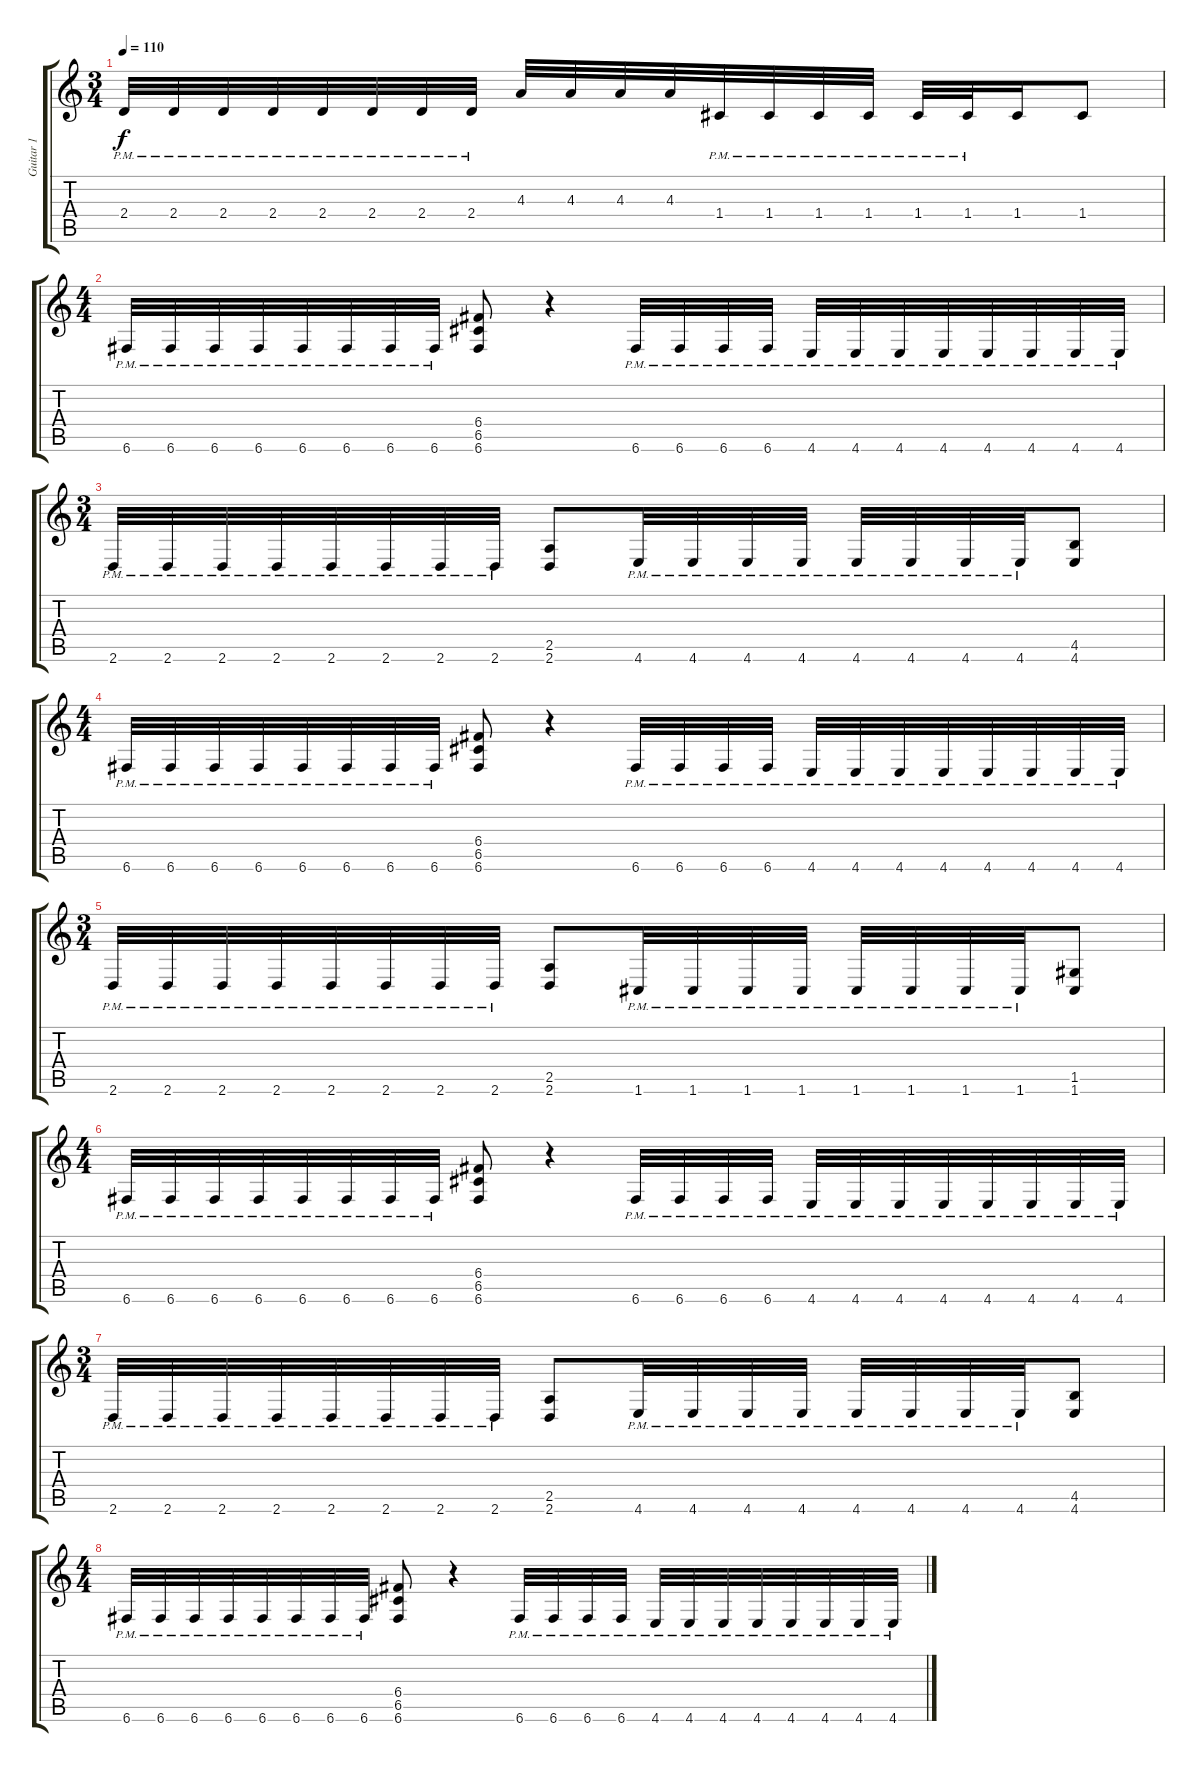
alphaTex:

\track ("Guitar 1" "Guitar 1") {instrument distortionguitar}
\staff {score tabs}
\tuning (D4 A3 F3 C3 G2 C2) {hide}
\ts (3 4)
\tempo 110
\clef g2
\ks c
2.4{pm}.32{dy f} 2.4{pm}.32 2.4{pm}.32 2.4{pm}.32 2.4{pm}.32 2.4{pm}.32 2.4{pm}.32 2.4{pm}.32 4.3.32 4.3.32 4.3.32 4.3.32 1.4{pm}.32 1.4{pm}.32 1.4{pm}.32 1.4{pm}.32 1.4{pm}.32 1.4{pm}.32 1.4.16 1.4.8 |
\ts (4 4)
6.6{pm}.32 6.6{pm}.32 6.6{pm}.32 6.6{pm}.32 6.6{pm}.32 6.6{pm}.32 6.6{pm}.32 6.6{pm}.32 (6.4 6.5 6.6).8 r.4 6.6{pm}.32 6.6{pm}.32 6.6{pm}.32 6.6{pm}.32 4.6{pm}.32 4.6{pm}.32 4.6{pm}.32 4.6{pm}.32 4.6{pm}.32 4.6{pm}.32 4.6{pm}.32 4.6{pm}.32 |
\ts (3 4)
2.6{pm}.32 2.6{pm}.32 2.6{pm}.32 2.6{pm}.32 2.6{pm}.32 2.6{pm}.32 2.6{pm}.32 2.6{pm}.32 (2.5 2.6).8 4.6{pm}.32 4.6{pm}.32 4.6{pm}.32 4.6{pm}.32 4.6{pm}.32 4.6{pm}.32 4.6{pm}.32 4.6{pm}.32 (4.5 4.6).8 |
\ts (4 4)
6.6{pm}.32 6.6{pm}.32 6.6{pm}.32 6.6{pm}.32 6.6{pm}.32 6.6{pm}.32 6.6{pm}.32 6.6{pm}.32 (6.4 6.5 6.6).8 r.4 6.6{pm}.32 6.6{pm}.32 6.6{pm}.32 6.6{pm}.32 4.6{pm}.32 4.6{pm}.32 4.6{pm}.32 4.6{pm}.32 4.6{pm}.32 4.6{pm}.32 4.6{pm}.32 4.6{pm}.32 |
\ts (3 4)
2.6{pm}.32 2.6{pm}.32 2.6{pm}.32 2.6{pm}.32 2.6{pm}.32 2.6{pm}.32 2.6{pm}.32 2.6{pm}.32 (2.5 2.6).8 1.6{pm}.32 1.6{pm}.32 1.6{pm}.32 1.6{pm}.32 1.6{pm}.32 1.6{pm}.32 1.6{pm}.32 1.6{pm}.32 (1.5 1.6).8 |
\ts (4 4)
6.6{pm}.32 6.6{pm}.32 6.6{pm}.32 6.6{pm}.32 6.6{pm}.32 6.6{pm}.32 6.6{pm}.32 6.6{pm}.32 (6.4 6.5 6.6).8 r.4 6.6{pm}.32 6.6{pm}.32 6.6{pm}.32 6.6{pm}.32 4.6{pm}.32 4.6{pm}.32 4.6{pm}.32 4.6{pm}.32 4.6{pm}.32 4.6{pm}.32 4.6{pm}.32 4.6{pm}.32 |
\ts (3 4)
2.6{pm}.32 2.6{pm}.32 2.6{pm}.32 2.6{pm}.32 2.6{pm}.32 2.6{pm}.32 2.6{pm}.32 2.6{pm}.32 (2.5 2.6).8 4.6{pm}.32 4.6{pm}.32 4.6{pm}.32 4.6{pm}.32 4.6{pm}.32 4.6{pm}.32 4.6{pm}.32 4.6{pm}.32 (4.5 4.6).8 |
\ts (4 4)
6.6{pm}.32 6.6{pm}.32 6.6{pm}.32 6.6{pm}.32 6.6{pm}.32 6.6{pm}.32 6.6{pm}.32 6.6{pm}.32 (6.4 6.5 6.6).8 r.4 6.6{pm}.32 6.6{pm}.32 6.6{pm}.32 6.6{pm}.32 4.6{pm}.32 4.6{pm}.32 4.6{pm}.32 4.6{pm}.32 4.6{pm}.32 4.6{pm}.32 4.6{pm}.32 4.6{pm}.32
